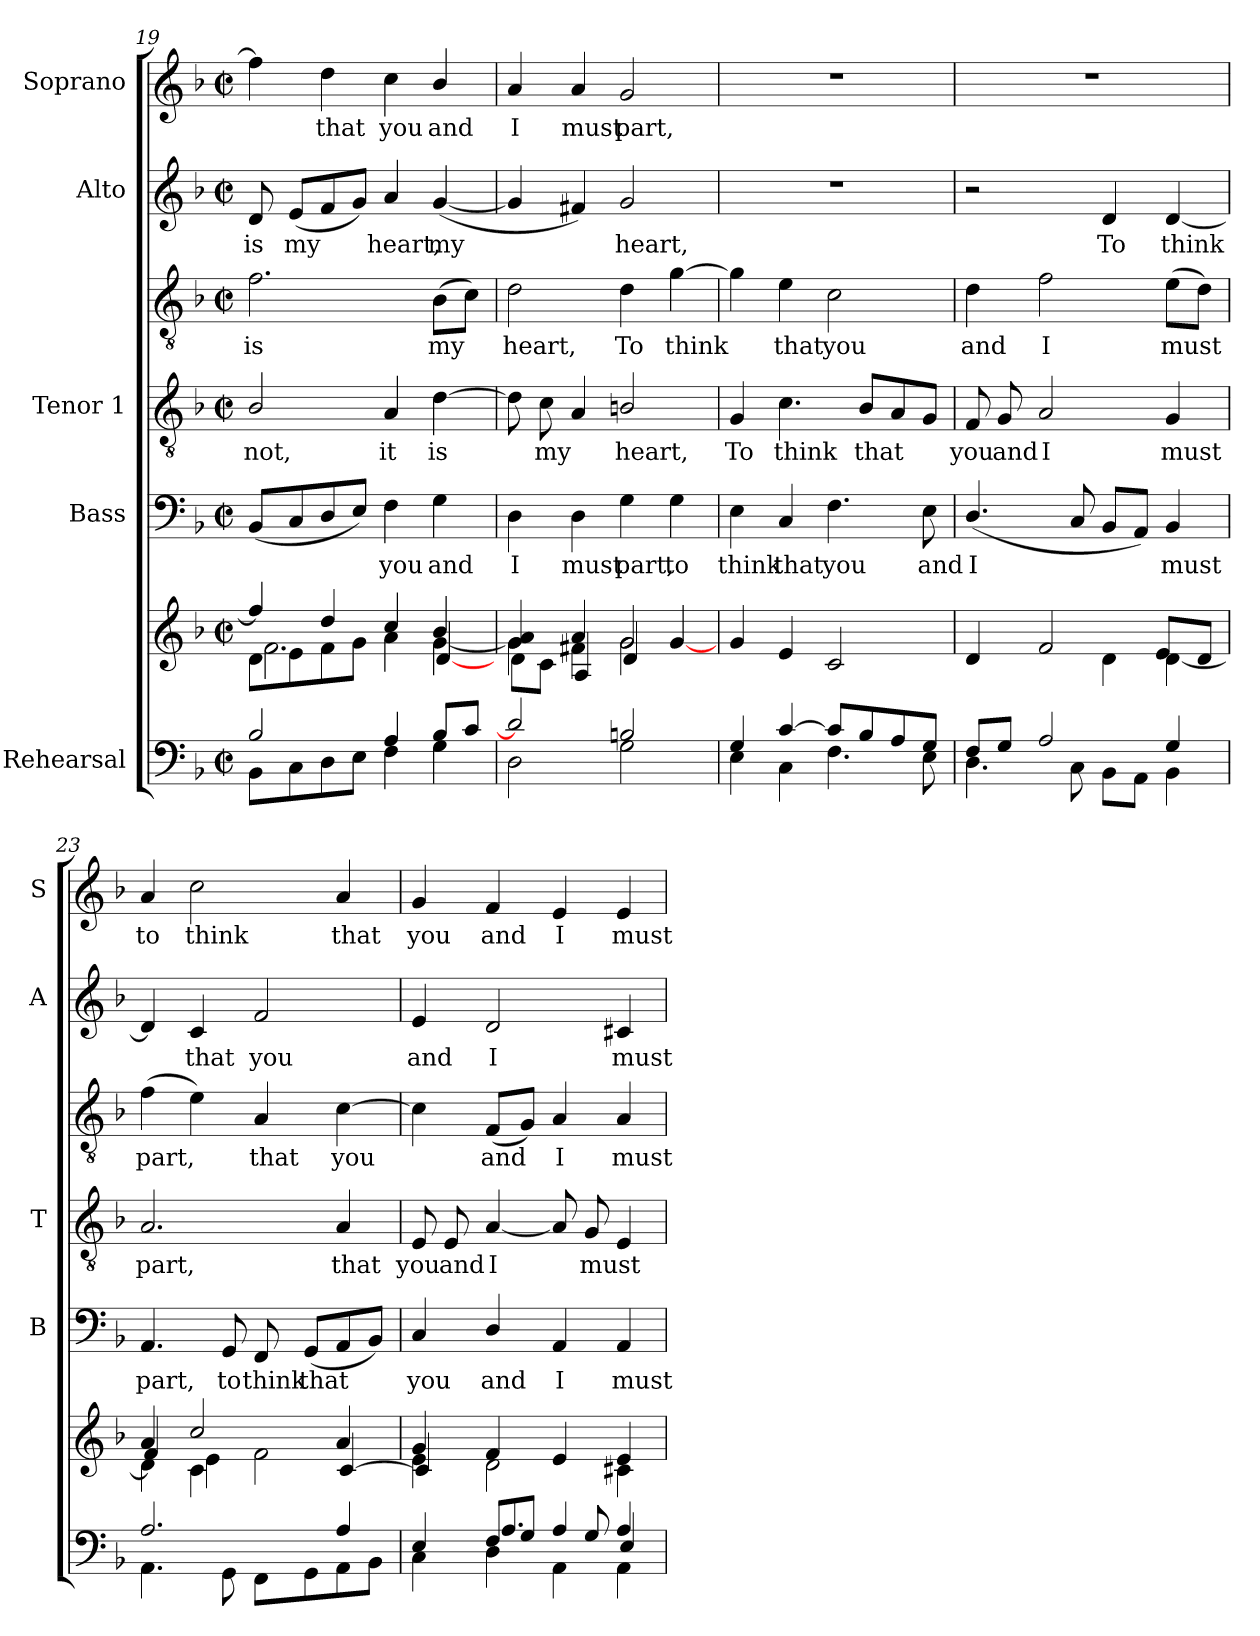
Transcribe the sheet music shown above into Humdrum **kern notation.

**kern	**kern	**kern	**text	**kern	**text	**kern	**text	**kern	**text	**kern	**text
*part5	*part5	*part4	*part4	*part3	*part3	*part3	*part3	*part2	*part2	*part1	*part1
*staff7	*staff6	*staff5	*staff5	*staff4	*staff4	*staff3	*staff3	*staff2	*staff2	*staff1	*staff1
*I"Rehearsal	*	*I"Bass	*	*I"Tenor 1	*	*	*	*I"Alto	*	*I"Soprano	*
*	*	*I'B	*	*I'T	*	*	*	*I'A	*	*I'S	*
!!LO:PB:g=z
*clefF4	*clefG2	*clefF4	*	*clefGv2	*	*clefGv2	*	*clefG2	*	*clefG2	*
*k[b-]	*k[b-]	*k[b-]	*	*k[b-]	*	*k[b-]	*	*k[b-]	*	*k[b-]	*
*F:	*F:	*F:	*	*F:	*	*F:	*	*F:	*	*F:	*
*M2/2	*M2/2	*M2/2	*	*M2/2	*	*M2/2	*	*M2/2	*	*M2/2	*
*met(c|)	*met(c|)	*met(c|)	*	*met(c|)	*	*met(c|)	*	*met(c|)	*	*met(c|)	*
=19	=19	=19	=19	=19	=19	=19	=19	=19	=19	=19	=19
*^	*^	*	*	*	*	*	*	*	*	*	*
*	*^	*	*^	*	*	*	*	*	*	*	*	*	*
*	*	*	*	*	*^	*	*	*	*	*	*	*	*	*	*
!	!	!	!	!	!	!	!	!	!	!LO:LY:b	!	!LO:LY:b	!	!LO:LY:b	!	!
2.ryy	2B-/	8BB-\L	4ff/]	8d\L	2.f\	2.ryy	(<8BB-/L	.	2B-/	not,	2.f\	is	8d/	is	4ff\]	.
!	!	!	!	!	!	!	!	!	!	!	!	!	!	!LO:LY:b	!	!
.	.	8C\	.	8e\	.	.	8C/	.	.	.	.	.	(<8e/L	my	.	.
!	!	!	!	!	!	!	!	!	!	!	!	!	!	!	!	!LO:LY:b
.	.	8D\	4dd/	8f\	.	.	8D/	.	.	.	.	.	8f/	.	4dd\	that
.	.	8E\J	.	8g\J	.	.	8E/J)	.	.	.	.	.	8g/J)	.	.	.
!	!	!	!	!	!	!	!	!LO:LY:b	!	!LO:LY:b	!	!	!	!LO:LY:b	!	!LO:LY:b
.	4A/	4F\	4cc/	4a\	.	.	4F\	you	4A/	it	.	.	4a/	heart,	4cc\	you
!	!	!	!	!	!	!	!	!LO:LY:b	!	!LO:LY:b	!	!LO:LY:b	!	!LO:LY:b	!	!LO:LY:b
8B-/L	4ryy	4G\	4b-/	[<4g\	4ryy	[>4d/	4G\	and	[4d\	is	(>8B-\L	my	(<[4g/	my	4b-/	and
8c/J	.	.	.	.	.	.	.	.	.	.	8c\J)	.	.	.	.	.
=20	=20	=20	=20	=20	=20	=20	=20	=20	=20	=20	=20	=20	=20	=20	=20	=20
!	!	!	!	!	!	!	!	!LO:LY:b	!	!	!	!LO:LY:b	!	!	!	!LO:LY:b
2ryy	2d/]	2D\	4g/ 4a/	4g\]	8d\L	2ryy	4D\	I	8d\]	.	2d\	heart,	4g/]	.	4a/	I
!	!	!	!	!	!	!	!	!	!	!LO:LY:b	!	!	!	!	!	!
.	.	.	.	.	8c\J	.	.	.	8c\	my	.	.	.	.	.	.
!	!	!	!	!	!	!	!	!LO:LY:b	!	!	!	!	!	!	!	!LO:LY:b
.	.	.	4a/	4f#X\	4A/	.	4D\	must	4A/	.	.	.	4f#X/)	.	4a/	must
!	!	!	!	!	!	!	!	!LO:LY:b	!	!LO:LY:b	!	!LO:LY:b	!	!LO:LY:b	!	!LO:LY:b
2Bn/	2ryy	2G\	2g/	2g\	2ryy	4d/	4G\	part,	2Bn/	heart,	4d\	To	2g/	heart,	2g/	part,
!	!	!	!	!	!	!	!	!LO:LY:b	!	!	!	!LO:LY:b	!	!	!	!
.	.	.	.	.	.	[>4g/	4G\	to	.	.	[4g\	think	.	.	.	.
*	*v	*v	*	*	*	*	*	*	*	*	*	*	*	*	*	*
=21	=21	=21	=21	=21	=21	=21	=21	=21	=21	=21	=21	=21	=21	=21	=21
!	!	!	!	!	!	!	!LO:LY:b	!	!LO:LY:b	!	!	!	!	!	!
*	*	*	*	*v	*v	*	*	*	*	*	*	*	*	*	*
4G/	4E\	1ryy	1ryy	4g/	4E\	think	4G/	To	4g\]	.	1r	.	1r	.
!	!	!	!	!	!	!LO:LY:b	!	!LO:LY:b	!	!LO:LY:b	!	!	!	!
[>4c/	4C\	.	.	4e/	4C/	that	4.c\	think	4e\	that	.	.	.	.
!	!	!	!	!	!	!LO:LY:b	!	!	!	!LO:LY:b	!	!	!	!
8c/L]	4.F\	.	.	2c/	4.F\	you	.	.	2c\	you	.	.	.	.
!	!	!	!	!	!	!	!	!LO:LY:b	!	!	!	!	!	!
8B-/	.	.	.	.	.	.	8B-/L	that	.	.	.	.	.	.
8A/	.	.	.	.	.	.	8A/	.	.	.	.	.	.	.
!	!	!	!	!	!	!LO:LY:b	!	!	!	!	!	!	!	!
8G/J	8E\	.	.	.	8E\	and	8G/J	.	.	.	.	.	.	.
=22	=22	=22	=22	=22	=22	=22	=22	=22	=22	=22	=22	=22	=22	=22
!	!	!	!	!	!	!LO:LY:b	!	!LO:LY:b	!	!LO:LY:b	!	!	!	!
8F/L	4.D\	1ryy	2ryy	4d/	(<4.D/	I	8F/	you	4d\	and	2r	.	1r	.
!	!	!	!	!	!	!	!	!LO:LY:b	!	!	!	!	!	!
8G/J	.	.	.	.	.	.	8G/	and	.	.	.	.	.	.
!	!	!	!	!	!	!	!	!LO:LY:b	!	!LO:LY:b	!	!	!	!
2A/	.	.	.	2f/	.	.	2A/	I	2f\	I	.	.	.	.
.	8C\	.	.	.	8C/	.	.	.	.	.	.	.	.	.
!	!	!	!	!	!	!	!	!	!	!	!	!LO:LY:b	!	!
.	8BB-\L	.	4d\	.	8BB-/L	.	.	.	.	.	4d/	To	.	.
.	8AA\J	.	.	.	8AA/J)	.	.	.	.	.	.	.	.	.
!	!	!	!	!	!	!LO:LY:b	!	!LO:LY:b	!	!LO:LY:b	!	!LO:LY:b	!	!
4G/	4BB-\	.	[<4d\	8e/L	4BB-/	must	4G/	must	(>8e\L	must	[4d/	think	.	.
.	.	.	.	8d/J	.	.	.	.	8d\J)	.	.	.	.	.
!!LO:LB:g=z
=23	=23	=23	=23	=23	=23	=23	=23	=23	=23	=23	=23	=23	=23	=23
*	*^	*	*	*	*	*	*	*	*	*	*	*	*	*
!	!	!	!	!	!	!	!LO:LY:b	!	!LO:LY:b	!	!LO:LY:b	!	!	!	!LO:LY:b
2ryy	2.A/	4.AA\	4a/	4d\]	4f/	4.AA/	part,	2.A/	part,	(>4f\	part,	4d/]	.	4a/	to
!	!	!	!	!	!	!	!	!	!	!	!	!	!LO:LY:b	!	!LO:LY:b
.	.	.	2cc/	4c\	4e\	.	.	.	.	4e\)	.	4c/	that	2cc\	think
!	!	!	!	!	!	!	!LO:LY:b	!	!	!	!	!	!	!	!
.	.	8GG\	.	.	.	8GG/	to	.	.	.	.	.	.	.	.
!	!	!	!	!	!	!	!LO:LY:b	!	!	!	!LO:LY:b	!	!LO:LY:b	!	!
4A/yy	.	8FF\L	.	2f\	4ryy	8FF/	think	.	.	4A/	that	2f/	you	.	.
!	!	!	!	!	!	!	!LO:LY:b	!	!	!	!	!	!	!	!
.	.	8GG\	.	.	.	(<8GG/L	that	.	.	.	.	.	.	.	.
!	!	!	!	!	!	!	!	!	!LO:LY:b	!	!LO:LY:b	!	!	!	!LO:LY:b
4ryy	4A/	8AA\	4a/	.	[4c/	8AA/	.	4A/	that	[4c\	you	.	.	4a/	that
.	.	8BB-\J	.	.	.	8BB-/J)	.	.	.	.	.	.	.	.	.
=24	=24	=24	=24	=24	=24	=24	=24	=24	=24	=24	=24	=24	=24	=24	=24
!	!	!	!	!	!	!	!LO:LY:b	!	!LO:LY:b	!	!	!	!LO:LY:b	!	!LO:LY:b
4ryy	4E/	4C\	4g/	4e\	4c/]	4C/	you	8E/	you	4c\]	.	4e/	and	4g/	you
!	!	!	!	!	!	!	!	!	!LO:LY:b	!	!	!	!	!	!
.	.	.	.	.	.	.	.	8E/	and	.	.	.	.	.	.
!	!	!	!	!	!	!	!LO:LY:b	!	!LO:LY:b	!	!LO:LY:b	!	!LO:LY:b	!	!LO:LY:b
8F/L	4.A/	4D\	4f/	2d\	2.ryy	4D/	and	[4A/	I	(<8F/L	and	2d/	I	4f/	and
8G/J	.	.	.	.	.	.	.	.	.	8G/J)	.	.	.	.	.
!	!	!	!	!	!	!	!LO:LY:b	!	!	!	!LO:LY:b	!	!	!	!LO:LY:b
4A/	.	4AA\	4e/	.	.	4AA/	I	8A/]	.	4A/	I	.	.	4e/	I
!	!	!	!	!	!	!	!	!	!LO:LY:b	!	!	!	!	!	!
.	8G/	.	.	.	.	.	.	8G/	must	.	.	.	.	.	.
!	!	!	!	!	!	!	!LO:LY:b	!	!	!	!LO:LY:b	!	!LO:LY:b	!	!LO:LY:b
4A/	4E/	4AA\	4e/	4c#X\	.	4AA/	must	4E/	.	4A/	must	4c#X/	must	4e/	must
*v	*v	*v	*	*	*	*	*	*	*	*	*	*	*	*	*
*	*v	*v	*v	*	*	*	*	*	*	*	*	*	*
=	=	=	=	=	=	=	=	=	=	=	=
*-	*-	*-	*-	*-	*-	*-	*-	*-	*-	*-	*-
